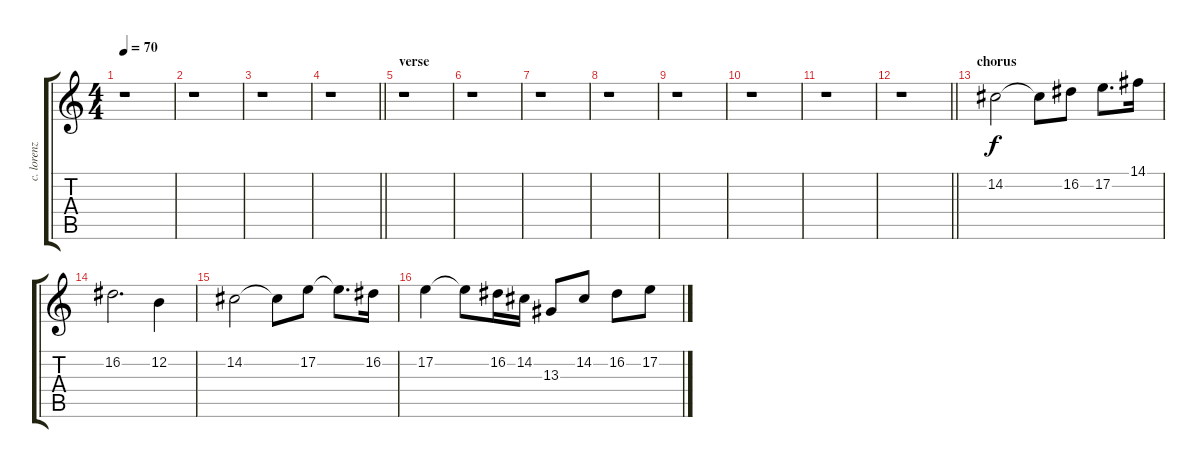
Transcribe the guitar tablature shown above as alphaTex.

\track ("c. lorenz - keyboards" "c. lorenz ") {instrument birdtweet}
\staff {score tabs}
\tuning (E4 B3 G3 D3 A2 E2) {hide}
\ts (4 4)
\tempo 70
\clef g2
\ks c
r.1{dy f} |
r.1 |
r.1 |
\barLineRight lightlight
r.1 |
\section ("" "verse")
r.1 |
r.1 |
r.1 |
r.1 |
r.1 |
r.1 |
r.1 |
\barLineRight lightlight
r.1 |
\section ("" "chorus")
14.2.2{volume 8 instrument stringensemble1} 14.2{t}.8 16.2.8 17.2.8{d} 14.1.16 |
16.2.2{d} 12.2.4 |
14.2.2 14.2{t}.8 17.2.8 17.2{t}.8{d} 16.2.16 |
17.2.4 17.2{t}.8 16.2.16 14.2.16 13.3.8 14.2.8 16.2.8 17.2.8
